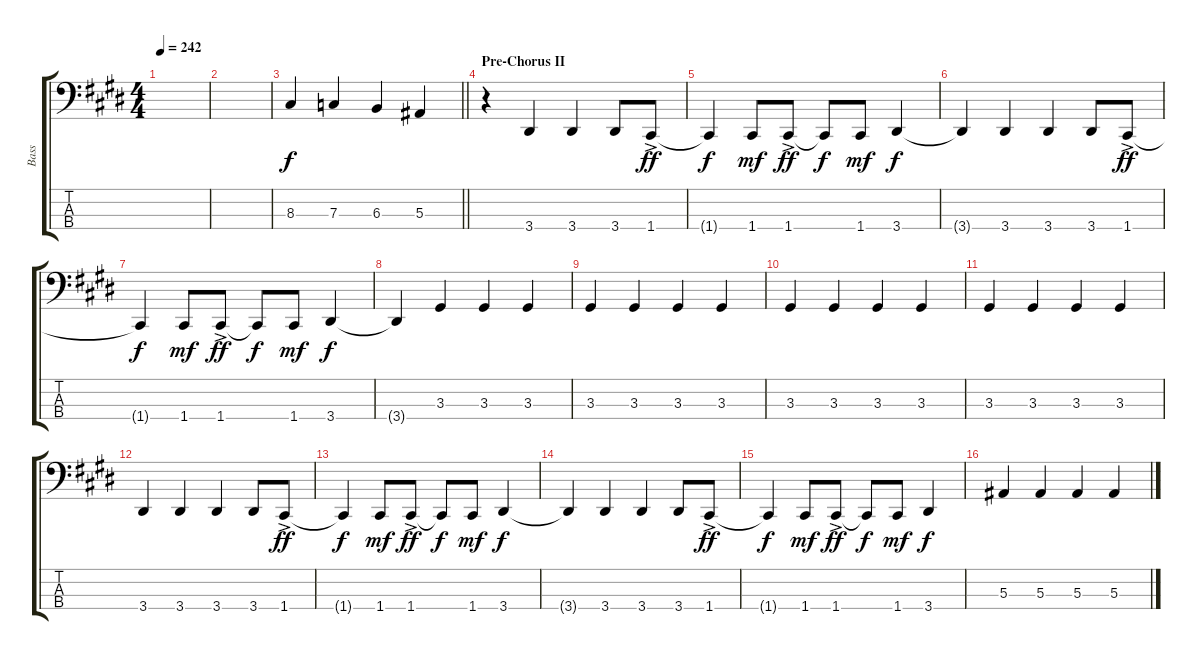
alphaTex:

\track ("Bass" "Bass") {instrument electricbassfinger}
\staff {score tabs}
\tuning (Eb2 Bb1 F1 C1) {hide}
\ts (4 4)
\tempo 242
\clef f4
\ks e
|
|
\barLineRight lightlight
8.3.4 7.3.4 6.3.4 5.3.4 |
\section ("" "Pre-Chorus II")
r.4 3.4.4 3.4.4 3.4.8 1.4{ac}.8{dy ff} |
1.4{t}.4{dy f} 1.4.8{dy mf} 1.4{ac}.8{dy ff} 1.4{t}.8{dy f} 1.4.8{dy mf} 3.4.4{dy f} |
3.4{t}.4 3.4.4 3.4.4 3.4.8 1.4{ac}.8{dy ff} |
1.4{t}.4{dy f} 1.4.8{dy mf} 1.4{ac}.8{dy ff} 1.4{t}.8{dy f} 1.4.8{dy mf} 3.4.4{dy f} |
3.4{t}.4 3.3.4 3.3.4 3.3.4 |
3.3.4 3.3.4 3.3.4 3.3.4 |
3.3.4 3.3.4 3.3.4 3.3.4 |
3.3.4 3.3.4 3.3.4 3.3.4 |
3.4.4 3.4.4 3.4.4 3.4.8 1.4{ac}.8{dy ff} |
1.4{t}.4{dy f} 1.4.8{dy mf} 1.4{ac}.8{dy ff} 1.4{t}.8{dy f} 1.4.8{dy mf} 3.4.4{dy f} |
3.4{t}.4 3.4.4 3.4.4 3.4.8 1.4{ac}.8{dy ff} |
1.4{t}.4{dy f} 1.4.8{dy mf} 1.4{ac}.8{dy ff} 1.4{t}.8{dy f} 1.4.8{dy mf} 3.4.4{dy f} |
5.3.4 5.3.4 5.3.4 5.3.4
